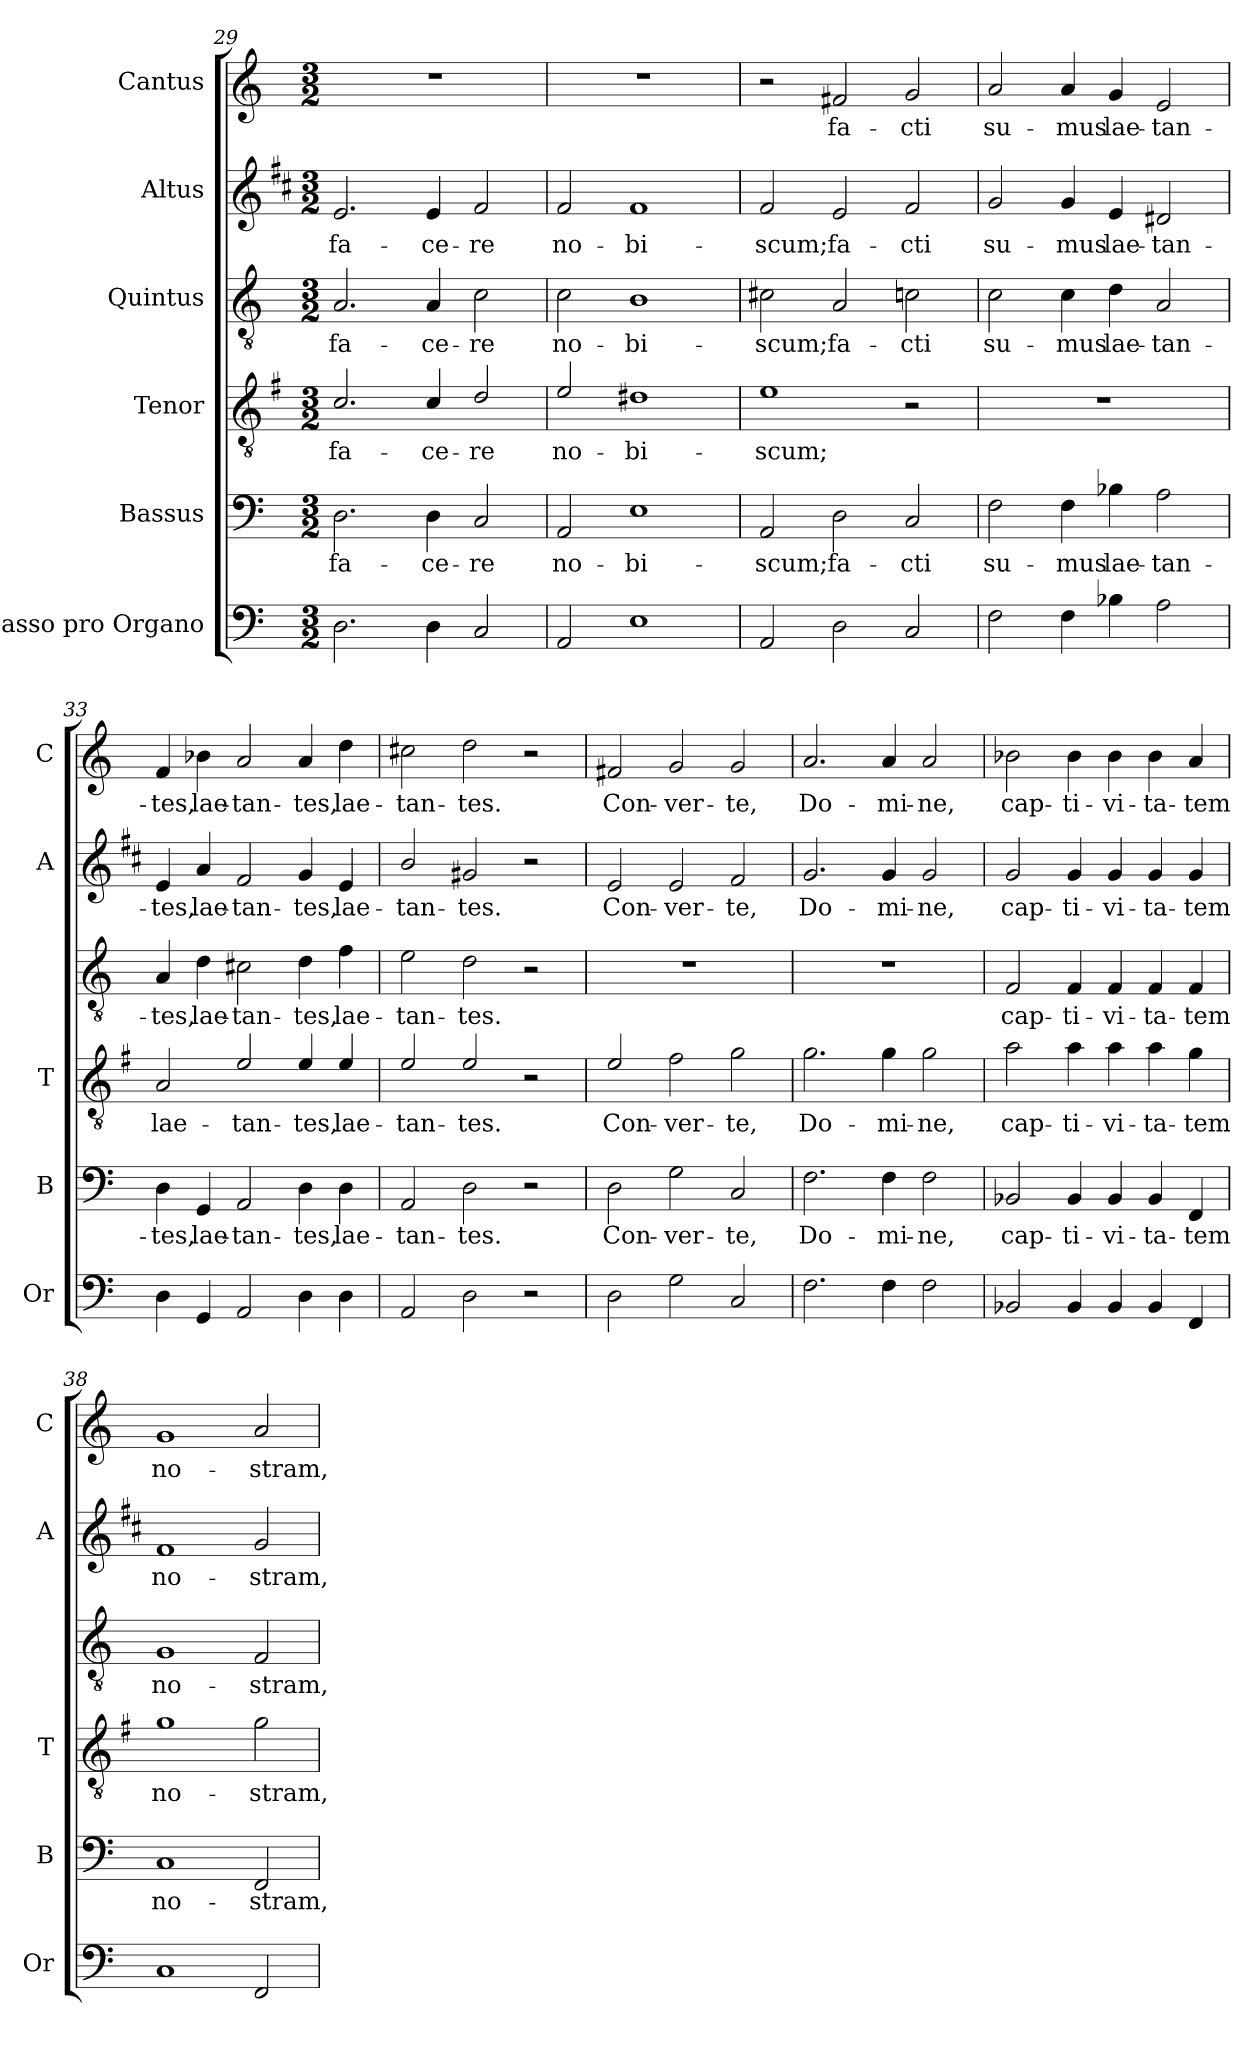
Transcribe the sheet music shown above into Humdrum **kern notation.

**kern	**kern	**text	**kern	**text	**kern	**text	**kern	**text	**kern	**text
*part6	*part5	*part5	*part4	*part4	*part3	*part3	*part2	*part2	*part1	*part1
*staff6	*staff5	*staff5	*staff4	*staff4	*staff3	*staff3	*staff2	*staff2	*staff1	*staff1
*I"Basso pro Organo	*I"Bassus	*	*I"Tenor	*	*I"Quintus	*	*I"Altus	*	*I"Cantus	*
*I'Or	*I'B	*	*I'T	*	*	*	*I'A	*	*I'C	*
*clefF4	*clefF4	*	*clefGv2	*	*clefGv2	*	*clefG2	*	*clefG2	*
*	*	*	*ITrd4c7	*	*	*	*ITrd1c2	*	*	*
*k[]	*k[]	*	*k[]	*	*k[]	*	*k[]	*	*k[]	*
*C:	*C:	*	*C:	*	*C:	*	*C:	*	*C:	*
*M3/2	*M3/2	*	*M3/2	*	*M3/2	*	*M3/2	*	*M3/2	*
=29	=29	=29	=29	=29	=29	=29	=29	=29	=29	=29
!	!	!LO:LY:b	!	!LO:LY:b	!	!LO:LY:b	!	!LO:LY:b	!	!
2.D\	2.D\	fa-	2.F/	fa-	2.A/	fa-	2.d/	fa-	1.r	.
!	!	!LO:LY:b	!	!LO:LY:b	!	!LO:LY:b	!	!LO:LY:b	!	!
4D\	4D\	-ce-	4F/	-ce-	4A/	-ce-	4d/	-ce-	.	.
!	!	!LO:LY:b	!	!LO:LY:b	!	!LO:LY:b	!	!LO:LY:b	!	!
2C/	2C/	-re	2G/	-re	2c\	-re	2e/	-re	.	.
!!LO:PB:g=z
=30	=30	=30	=30	=30	=30	=30	=30	=30	=30	=30
!	!	!LO:LY:b	!	!LO:LY:b	!	!LO:LY:b	!	!LO:LY:b	!	!
2AA/	2AA/	no-	2A/	no-	2c\	no-	2e/	no-	1.r	.
!	!	!LO:LY:b	!	!LO:LY:b	!	!LO:LY:b	!	!LO:LY:b	!	!
1E	1E	-bi-	1G#X	-bi-	1B	-bi-	1e	-bi-	.	.
=31	=31	=31	=31	=31	=31	=31	=31	=31	=31	=31
!	!	!LO:LY:b	!	!LO:LY:b	!	!LO:LY:b	!	!LO:LY:b	!	!
2AA/	2AA/	-scum;	1A	-scum;	2c#X\	-scum;	2e/	-scum;	2r	.
!	!	!LO:LY:b	!	!	!	!LO:LY:b	!	!LO:LY:b	!	!LO:LY:b
2D\	2D\	fa-	.	.	2A/	fa-	2d/	fa-	2f#X/	fa-
!	!	!LO:LY:b	!	!	!	!LO:LY:b	!	!LO:LY:b	!	!LO:LY:b
2C/	2C/	-cti	2r	.	2cn\	-cti	2e/	-cti	2g/	-cti
=32	=32	=32	=32	=32	=32	=32	=32	=32	=32	=32
!	!	!LO:LY:b	!	!	!	!LO:LY:b	!	!LO:LY:b	!	!LO:LY:b
2F\	2F\	su-	1.r	.	2c\	su-	2f/	su-	2a/	su-
!	!	!LO:LY:b	!	!	!	!LO:LY:b	!	!LO:LY:b	!	!LO:LY:b
4F\	4F\	-mus	.	.	4c\	-mus	4f/	-mus	4a/	-mus
!	!	!LO:LY:b	!	!	!	!LO:LY:b	!	!LO:LY:b	!	!LO:LY:b
4B-X\	4B-X\	lae-	.	.	4d\	lae-	4d/	lae-	4g/	lae-
!	!	!LO:LY:b	!	!	!	!LO:LY:b	!	!LO:LY:b	!	!LO:LY:b
2A\	2A\	-tan-	.	.	2A/	-tan-	2c#X/	-tan-	2e/	-tan-
=33	=33	=33	=33	=33	=33	=33	=33	=33	=33	=33
!	!	!LO:LY:b	!	!LO:LY:b	!	!LO:LY:b	!	!LO:LY:b	!	!LO:LY:b
4D\	4D\	-tes,	2D/	lae-	4A/	-tes,	4d/	-tes,	4f/	-tes,
!	!	!LO:LY:b	!	!	!	!LO:LY:b	!	!LO:LY:b	!	!LO:LY:b
4GG/	4GG/	lae-	.	.	4d\	lae-	4g/	lae-	4b-X\	lae-
!	!	!LO:LY:b	!	!LO:LY:b	!	!LO:LY:b	!	!LO:LY:b	!	!LO:LY:b
2AA/	2AA/	-tan-	2A/	-tan-	2c#X\	-tan-	2e/	-tan-	2a/	-tan-
!	!	!LO:LY:b	!	!LO:LY:b	!	!LO:LY:b	!	!LO:LY:b	!	!LO:LY:b
4D\	4D\	-tes,	4A/	-tes,	4d\	-tes,	4f/	-tes,	4a/	-tes,
!	!	!LO:LY:b	!	!LO:LY:b	!	!LO:LY:b	!	!LO:LY:b	!	!LO:LY:b
4D\	4D\	lae-	4A/	lae-	4f\	lae-	4d/	lae-	4dd\	lae-
=34	=34	=34	=34	=34	=34	=34	=34	=34	=34	=34
!	!	!LO:LY:b	!	!LO:LY:b	!	!LO:LY:b	!	!LO:LY:b	!	!LO:LY:b
2AA/	2AA/	-tan-	2A/	-tan-	2e\	-tan-	2a/	-tan-	2cc#X\	-tan-
!	!	!LO:LY:b	!	!LO:LY:b	!	!LO:LY:b	!	!LO:LY:b	!	!LO:LY:b
2D\	2D\	-tes.	2A/	-tes.	2d\	-tes.	2f#X/	-tes.	2dd\	-tes.
2r	2r	.	2r	.	2r	.	2r	.	2r	.
=35	=35	=35	=35	=35	=35	=35	=35	=35	=35	=35
!	!	!LO:LY:b	!	!LO:LY:b	!	!	!	!LO:LY:b	!	!LO:LY:b
2D\	2D\	Con-	2A/	Con-	1.r	.	2d/	Con-	2f#X/	Con-
!	!	!LO:LY:b	!	!LO:LY:b	!	!	!	!LO:LY:b	!	!LO:LY:b
2G\	2G\	-ver-	2B\	-ver-	.	.	2d/	-ver-	2g/	-ver-
!	!	!LO:LY:b	!	!LO:LY:b	!	!	!	!LO:LY:b	!	!LO:LY:b
2C/	2C/	-te,	2c\	-te,	.	.	2e/	-te,	2g/	-te,
!!LO:LB:g=z
=36	=36	=36	=36	=36	=36	=36	=36	=36	=36	=36
!	!	!LO:LY:b	!	!LO:LY:b	!	!	!	!LO:LY:b	!	!LO:LY:b
2.F\	2.F\	Do-	2.c\	Do-	1.r	.	2.f/	Do-	2.a/	Do-
!	!	!LO:LY:b	!	!LO:LY:b	!	!	!	!LO:LY:b	!	!LO:LY:b
4F\	4F\	-mi-	4c\	-mi-	.	.	4f/	-mi-	4a/	-mi-
!	!	!LO:LY:b	!	!LO:LY:b	!	!	!	!LO:LY:b	!	!LO:LY:b
2F\	2F\	-ne,	2c\	-ne,	.	.	2f/	-ne,	2a/	-ne,
=37	=37	=37	=37	=37	=37	=37	=37	=37	=37	=37
!	!	!LO:LY:b	!	!LO:LY:b	!	!LO:LY:b	!	!LO:LY:b	!	!LO:LY:b
2BB-X/	2BB-X/	cap-	2d\	cap-	2F/	cap-	2f/	cap-	2b-X\	cap-
!	!	!LO:LY:b	!	!LO:LY:b	!	!LO:LY:b	!	!LO:LY:b	!	!LO:LY:b
4BB-/	4BB-/	-ti-	4d\	-ti-	4F/	-ti-	4f/	-ti-	4b-\	-ti-
!	!	!LO:LY:b	!	!LO:LY:b	!	!LO:LY:b	!	!LO:LY:b	!	!LO:LY:b
4BB-/	4BB-/	-vi-	4d\	-vi-	4F/	-vi-	4f/	-vi-	4b-\	-vi-
!	!	!LO:LY:b	!	!LO:LY:b	!	!LO:LY:b	!	!LO:LY:b	!	!LO:LY:b
4BB-/	4BB-/	-ta-	4d\	-ta-	4F/	-ta-	4f/	-ta-	4b-\	-ta-
!	!	!LO:LY:b	!	!LO:LY:b	!	!LO:LY:b	!	!LO:LY:b	!	!LO:LY:b
4FF/	4FF/	-tem	4c\	-tem	4F/	-tem	4f/	-tem	4a/	-tem
=38	=38	=38	=38	=38	=38	=38	=38	=38	=38	=38
!	!	!LO:LY:b	!	!LO:LY:b	!	!LO:LY:b	!	!LO:LY:b	!	!LO:LY:b
1C	1C	no-	1c	no-	1G	no-	1e	no-	1g	no-
!	!	!LO:LY:b	!	!LO:LY:b	!	!LO:LY:b	!	!LO:LY:b	!	!LO:LY:b
2FF/	2FF/	-stram,	2c\	-stram,	2F/	-stram,	2f/	-stram,	2a/	-stram,
=	=	=	=	=	=	=	=	=	=	=
*-	*-	*-	*-	*-	*-	*-	*-	*-	*-	*-
